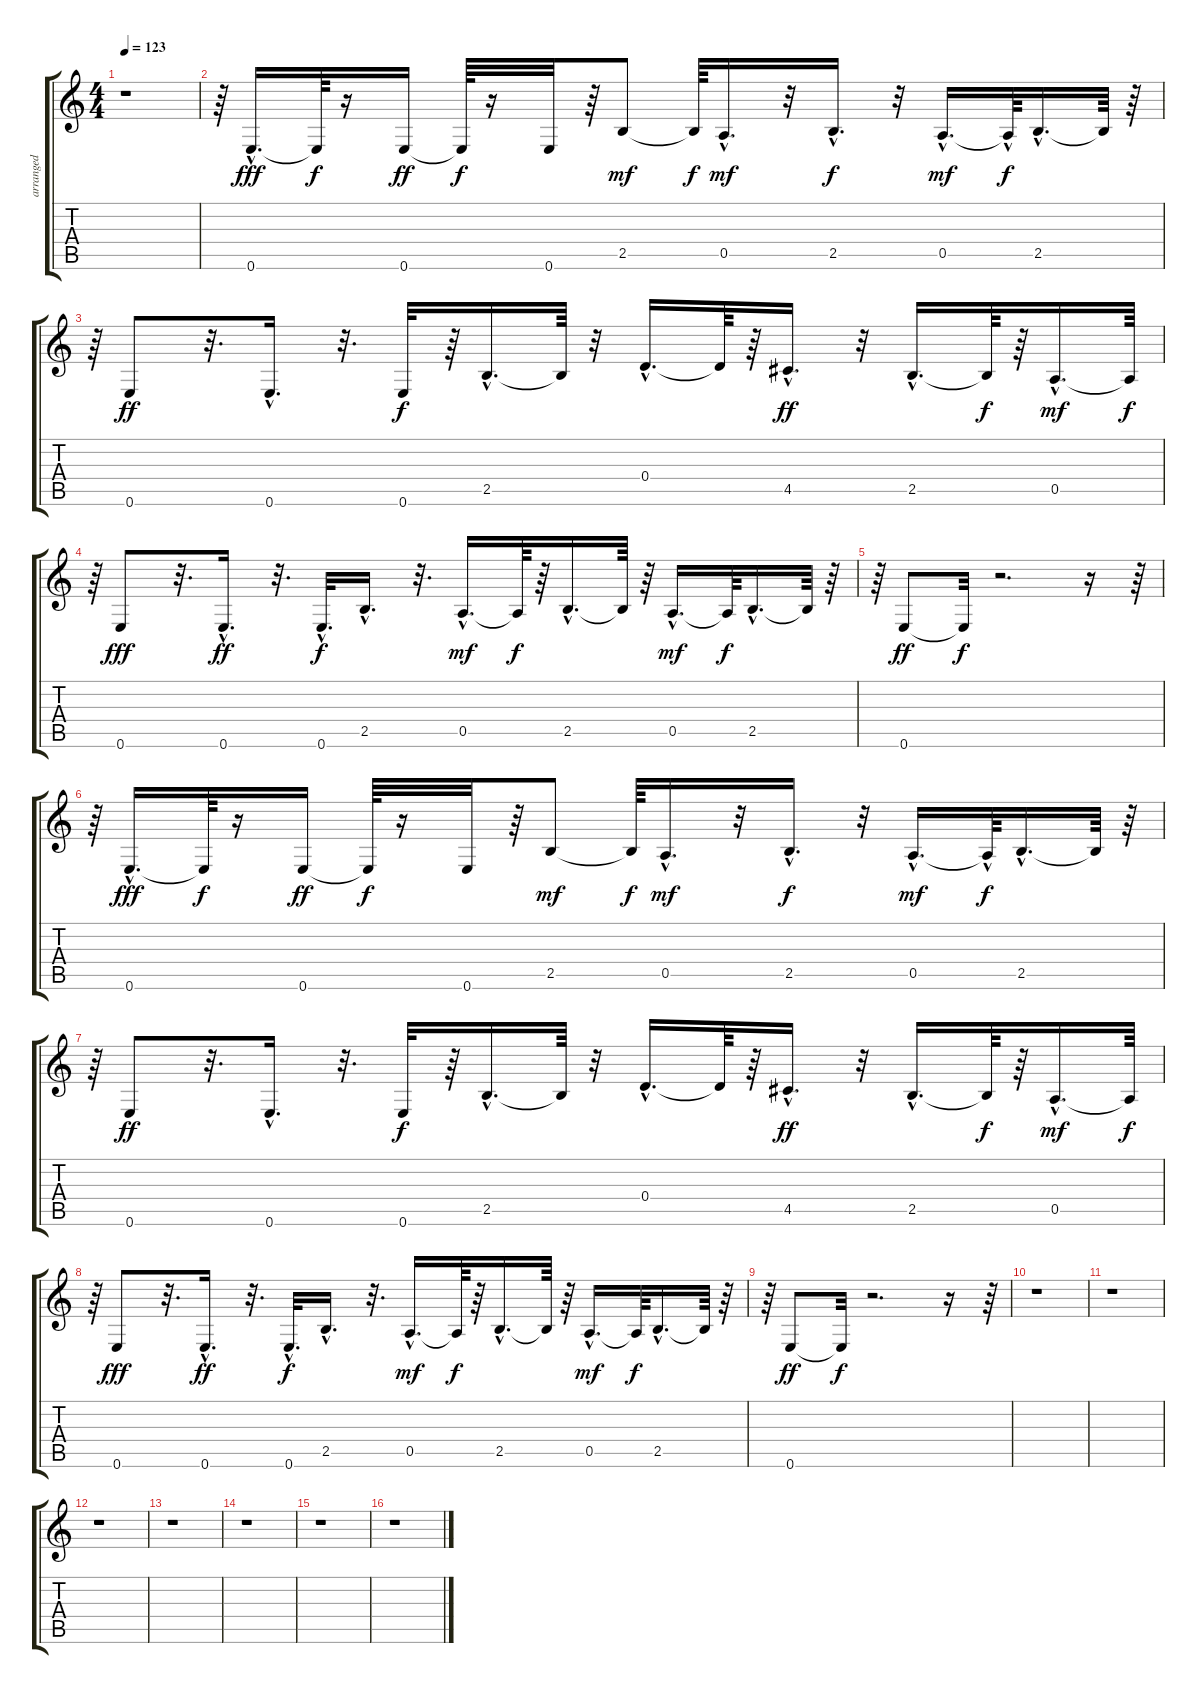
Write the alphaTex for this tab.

\track ("arranged" "arranged") {instrument electricguitarclean}
\staff {score tabs}
\tuning (E4 B3 G3 D3 A2 E2) {hide}
\ts (4 4)
\tempo 123
\clef g2
\ks c
r.1{dy mf} |
r.64 0.6{hac}.16{d dy fff} 0.6{t}.64{dy f} r.16 0.6.16{dy ff} 0.6{t}.64{dy f} r.16 0.6.32 r.64 2.5.8{dy mf} 2.5{t}.64{dy f} 0.5{hac}.16{d dy mf} r.32 2.5{hac}.16{d dy f} r.32 0.5{hac}.16{d dy mf} 0.5{hac t}.64{dy f} 2.5{hac}.16{d} 2.5{t}.64 r.64 |
r.64 0.6.8{dy ff} r.32{d} 0.6{hac}.16{d} r.32{d} 0.6.32{dy f} r.64 2.5{hac}.16{d} 2.5{t}.64 r.32 0.4{hac}.16{d} 0.4{t}.64 r.64 4.5{hac}.16{d dy ff} r.32 2.5{hac}.16{d} 2.5{t}.64{dy f} r.64 0.5{hac}.16{d dy mf} 0.5{t}.64{dy f} |
r.64 0.6.8{dy fff} r.32{d} 0.6{hac}.16{d dy ff} r.32{d} 0.6{hac}.32{d dy f} 2.5{hac}.16{d} r.32{d} 0.5{hac}.16{d dy mf} 0.5{t}.64{dy f} r.64 2.5{hac}.16{d} 2.5{t}.64 r.64 0.5{hac}.16{d dy mf} 0.5{t}.64{dy f} 2.5{hac}.16{d} 2.5{t}.64 r.64 |
r.64 0.6.8{dy ff} 0.6{t}.32{dy f} r.2{d} r.16 r.64 |
r.64 0.6{hac}.16{d dy fff} 0.6{t}.64{dy f} r.16 0.6.16{dy ff} 0.6{t}.64{dy f} r.16 0.6.32 r.64 2.5.8{dy mf} 2.5{t}.64{dy f} 0.5{hac}.16{d dy mf} r.32 2.5{hac}.16{d dy f} r.32 0.5{hac}.16{d dy mf} 0.5{hac t}.64{dy f} 2.5{hac}.16{d} 2.5{t}.64 r.64 |
r.64 0.6.8{dy ff} r.32{d} 0.6{hac}.16{d} r.32{d} 0.6.32{dy f} r.64 2.5{hac}.16{d} 2.5{t}.64 r.32 0.4{hac}.16{d} 0.4{t}.64 r.64 4.5{hac}.16{d dy ff} r.32 2.5{hac}.16{d} 2.5{t}.64{dy f} r.64 0.5{hac}.16{d dy mf} 0.5{t}.64{dy f} |
r.64 0.6.8{dy fff} r.32{d} 0.6{hac}.16{d dy ff} r.32{d} 0.6{hac}.32{d dy f} 2.5{hac}.16{d} r.32{d} 0.5{hac}.16{d dy mf} 0.5{t}.64{dy f} r.64 2.5{hac}.16{d} 2.5{t}.64 r.64 0.5{hac}.16{d dy mf} 0.5{t}.64{dy f} 2.5{hac}.16{d} 2.5{t}.64 r.64 |
r.64 0.6.8{dy ff} 0.6{t}.32{dy f} r.2{d} r.16 r.64 |
r.1 |
r.1 |
r.1 |
r.1 |
r.1 |
r.1 |
r.1
